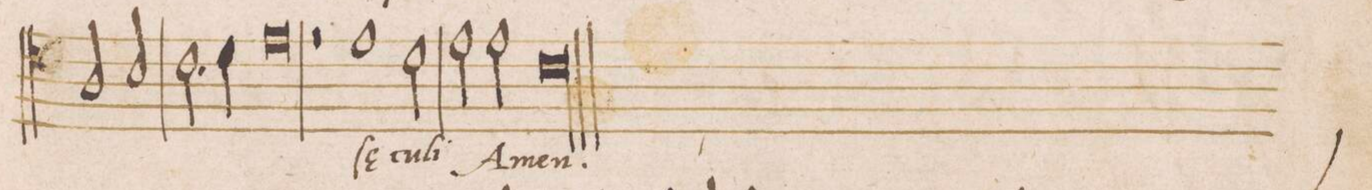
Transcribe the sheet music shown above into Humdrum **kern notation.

**kern	**text
*I"ALTVS	*
*clefC4	*
*k[]	*
*met(C|)	*
*M2/1	*
2A/	ven-
2B/	.
=136-	=136-
2.c\	.
4d\	-tu-
0e	-ri
*	*Xij
=137-	=137-
2r	.
1e\	ſę-
=138-	=138-
2d\	-cu-
2e\	-li
2e\	A-
=139-	=139-
0cl	-men.
==	==
*-	*-
